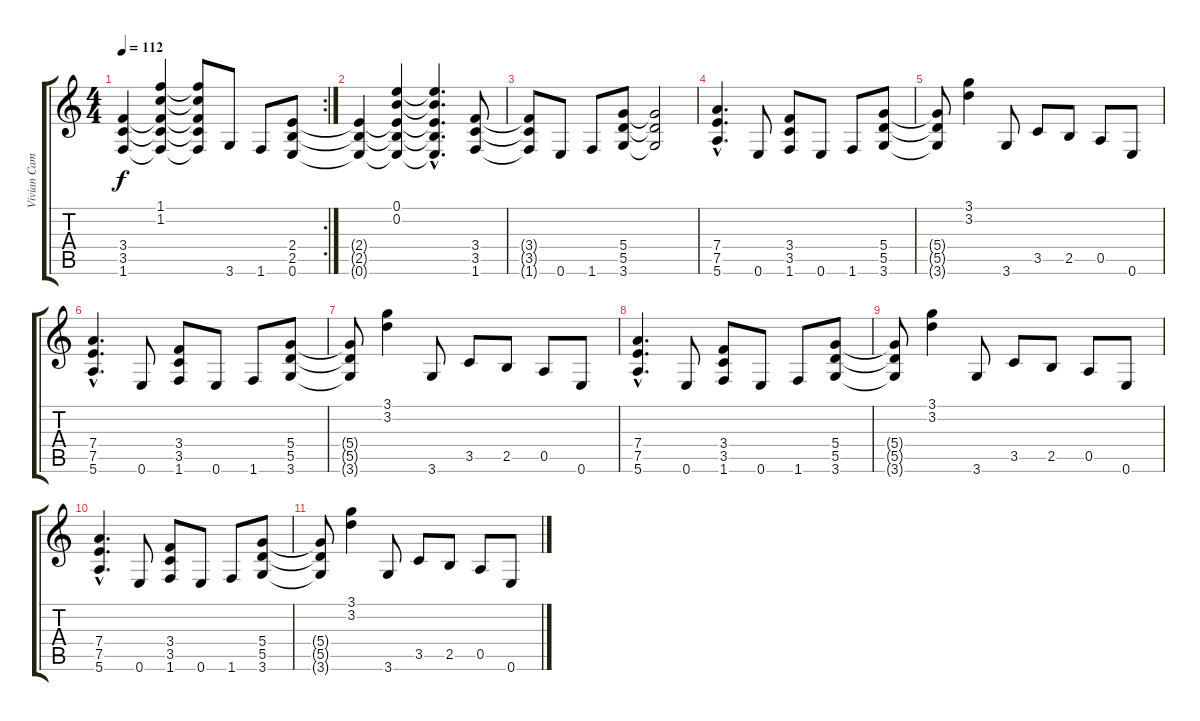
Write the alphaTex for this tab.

\track ("Vivian Campbell" "Vivian Cam") {instrument distortionguitar}
\staff {score tabs}
\tuning (E4 B3 G3 D3 A2 E2) {hide}
\rc 2
\ts (4 4)
\tempo 112
\clef g2
\ks c
(3.4{t} 3.5{t} 1.6{t}).4{dy f} (1.1 1.2 3.4{t} 3.5{t} 1.6{t}).4 (1.1{t} 1.2{t} 3.4{t} 3.5{t} 1.6{t}).8 3.6.8 1.6.8 (2.4 2.5 0.6).8 |
(2.4{t} 2.5{t} 0.6{t}).4 (0.1 0.2 2.4{t} 2.5{t} 0.6{t}).4 (0.1{hac t} 0.2{hac t} 2.4{hac t} 2.5{hac t} 0.6{hac t}).4{d} (3.4 3.5 1.6).8 |
(3.4{t} 3.5{t} 1.6{t}).8 0.6.8 1.6.8 (5.4 5.5 3.6).8 (5.4{t} 5.5{t} 3.6{t}).2 |
(7.4{hac} 7.5{hac} 5.6{hac}).4{d} 0.6.8 (3.4 3.5 1.6).8 0.6.8 1.6.8 (5.4 5.5 3.6).8 |
(5.4{t} 5.5{t} 3.6{t}).8 (3.1 3.2).4 3.6.8 3.5.8 2.5.8 0.5.8 0.6.8 |
(7.4{hac} 7.5{hac} 5.6{hac}).4{d} 0.6.8 (3.4 3.5 1.6).8 0.6.8 1.6.8 (5.4 5.5 3.6).8 |
(5.4{t} 5.5{t} 3.6{t}).8 (3.1 3.2).4 3.6.8 3.5.8 2.5.8 0.5.8 0.6.8 |
(7.4{hac} 7.5{hac} 5.6{hac}).4{d} 0.6.8 (3.4 3.5 1.6).8 0.6.8 1.6.8 (5.4 5.5 3.6).8 |
(5.4{t} 5.5{t} 3.6{t}).8 (3.1 3.2).4 3.6.8 3.5.8 2.5.8 0.5.8 0.6.8 |
(7.4{hac} 7.5{hac} 5.6{hac}).4{d} 0.6.8 (3.4 3.5 1.6).8 0.6.8 1.6.8 (5.4 5.5 3.6).8 |
(5.4{t} 5.5{t} 3.6{t}).8 (3.1 3.2).4 3.6.8 3.5.8 2.5.8 0.5.8 0.6.8
